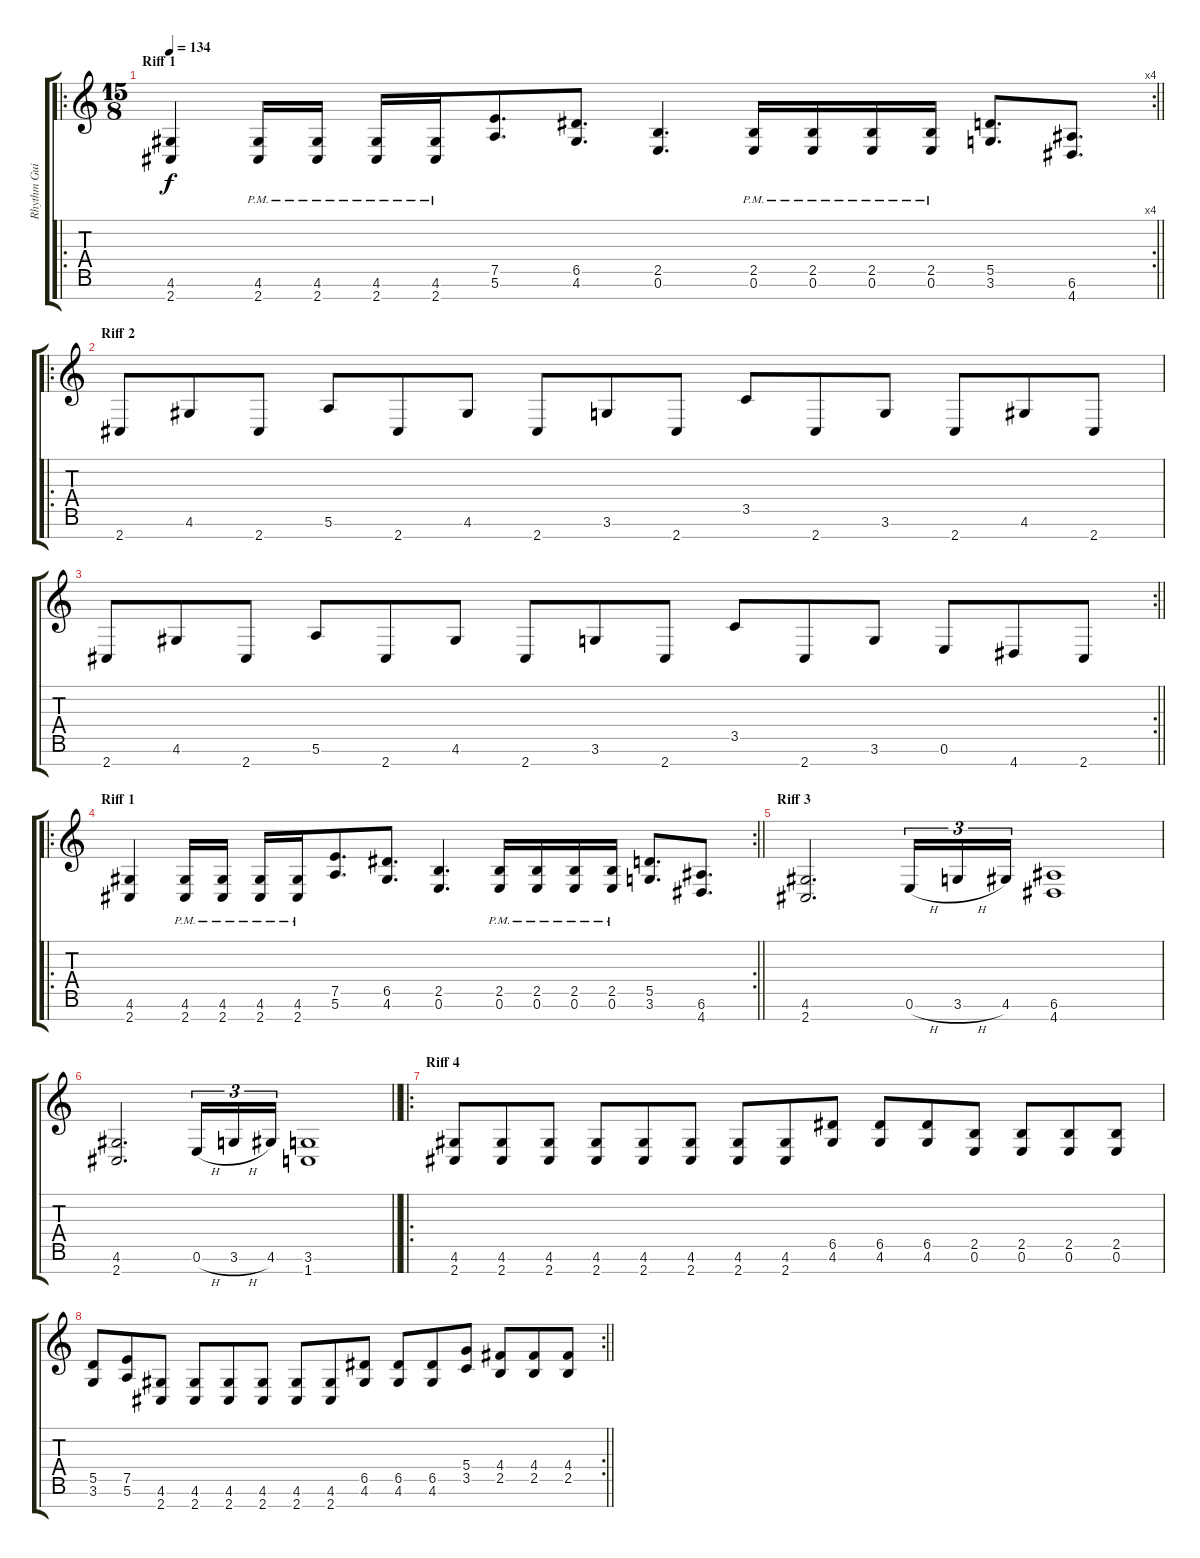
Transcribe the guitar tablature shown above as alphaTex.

\track ("Rhythm Guitar R" "Rhythm Gui") {instrument overdrivenguitar}
\staff {score tabs}
\tuning (E4 B3 G3 D3 A2 E2 B1) {hide}
\ro
\rc 4
\ts (15 8)
\section ("" "Riff 1")
\tempo 134
\clef g2
\barLineRight lightlight
\ks c
(4.6 2.7).4{dy f instrument overdrivenguitar} (4.6{pm} 2.7{pm}).16 (4.6{pm} 2.7{pm}).16 (4.6{pm} 2.7{pm}).16 (4.6{pm} 2.7{pm}).16 (7.5 5.6).8{d} (6.5 4.6).8{d} (2.5 0.6).4{d} (2.5{pm} 0.6{pm}).16 (2.5{pm} 0.6{pm}).16 (2.5{pm} 0.6{pm}).16 (2.5{pm} 0.6{pm}).16 (5.5 3.6).8{d} (6.6 4.7).8{d} |
\ro
\section ("" "Riff 2")
2.7.8 4.6.8 2.7.8 5.6.8 2.7.8 4.6.8 2.7.8 3.6.8 2.7.8 3.5.8 2.7.8 3.6.8 2.7.8 4.6.8 2.7.8 |
\rc 2
\barLineRight lightlight
2.7.8 4.6.8 2.7.8 5.6.8 2.7.8 4.6.8 2.7.8 3.6.8 2.7.8 3.5.8 2.7.8 3.6.8 0.6.8 4.7.8 2.7.8 |
\ro
\rc 2
\section ("" "Riff 1")
\barLineRight lightlight
(4.6 2.7).4 (4.6{pm} 2.7{pm}).16 (4.6{pm} 2.7{pm}).16 (4.6{pm} 2.7{pm}).16 (4.6{pm} 2.7{pm}).16 (7.5 5.6).8{d} (6.5 4.6).8{d} (2.5 0.6).4{d} (2.5{pm} 0.6{pm}).16 (2.5{pm} 0.6{pm}).16 (2.5{pm} 0.6{pm}).16 (2.5{pm} 0.6{pm}).16 (5.5 3.6).8{d} (6.6 4.7).8{d} |
\section ("" "Riff 3")
(4.6 2.7).2{d} 0.6{h}.16{tu (3 2)} 3.6{h}.16{tu (3 2)} 4.6.16{tu (3 2)} (6.6 4.7).1 |
\barLineRight lightlight
(4.6 2.7).2{d} 0.6{h}.16{tu (3 2)} 3.6{h}.16{tu (3 2)} 4.6.16{tu (3 2)} (3.6 1.7).1 |
\ro
\section ("" "Riff 4")
(4.6 2.7).8 (4.6 2.7).8 (4.6 2.7).8 (4.6 2.7).8 (4.6 2.7).8 (4.6 2.7).8 (4.6 2.7).8 (4.6 2.7).8 (6.5 4.6).8 (6.5 4.6).8 (6.5 4.6).8 (2.5 0.6).8 (2.5 0.6).8 (2.5 0.6).8 (2.5 0.6).8 |
\rc 2
\barLineRight lightlight
(5.5 3.6).8 (7.5 5.6).8 (4.6 2.7).8 (4.6 2.7).8 (4.6 2.7).8 (4.6 2.7).8 (4.6 2.7).8 (4.6 2.7).8 (6.5 4.6).8 (6.5 4.6).8 (6.5 4.6).8 (5.4 3.5).8 (4.4 2.5).8 (4.4 2.5).8 (4.4 2.5).8
